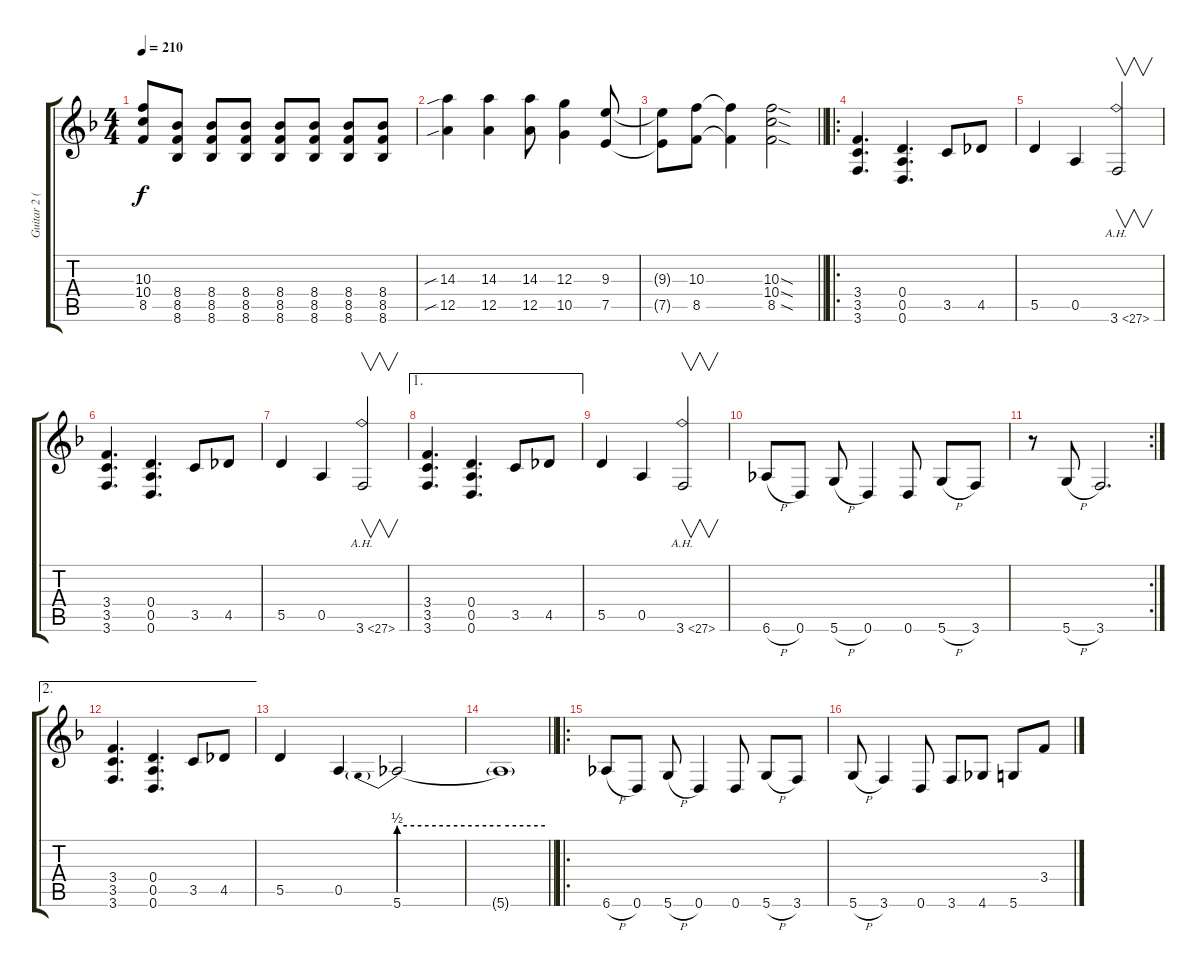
\track ("Guitar 2 (Dist.)" "Guitar 2 (") {instrument distortionguitar}
\staff {score tabs}
\tuning (E4 B3 G3 D3 A2 D2) {hide}
\ts (4 4)
\tempo 210
\clef g2
\ks f
(10.3{t} 10.4{t} 8.5{t}).8{dy f} (8.4 8.5 8.6).8 (8.4 8.5 8.6).8 (8.4 8.5 8.6).8 (8.4 8.5 8.6).8 (8.4 8.5 8.6).8 (8.4 8.5 8.6).8 (8.4 8.5 8.6).8 |
(14.3{sib} 12.5{sib}).4 (14.3 12.5).4 (14.3 12.5).8 (12.3 10.5).4 (9.3 7.5).8 |
\barLineRight lightlight
(9.3{t} 7.5{t}).8 (10.3 8.5).8 (10.3{t} 8.5{t}).4 (10.3{sod} 10.4{sod} 8.5{sod}).2 |
\ro
(3.4 3.5 3.6).4{d} (0.4 0.5 0.6).4{d} 3.5.8 4.5.8 |
5.5.4 0.5.4 3.6{ah 24}.2{v} |
(3.4 3.5 3.6).4{d} (0.4 0.5 0.6).4{d} 3.5.8 4.5.8 |
5.5.4 0.5.4 3.6{ah 24}.2{v} |
\ae 1
(3.4 3.5 3.6).4{d} (0.4 0.5 0.6).4{d} 3.5.8 4.5.8 |
5.5.4 0.5.4 3.6{ah 24}.2{v} |
6.6{h}.8 0.6.8 5.6{h}.8 0.6.4 0.6.8 5.6{h}.8 3.6.8 |
\rc 2
r.8 5.6{h}.8 3.6.2{d} |
\ae 2
(3.4 3.5 3.6).4{d} (0.4 0.5 0.6).4{d} 3.5.8 4.5.8 |
5.5.4 0.5.4 5.6{be (prebend 0 2 60 2)}.2 |
\barLineRight lightlight
5.6{be (hold 0 2 60 2) t}.1 |
\ro
6.6{h}.8 0.6.8 5.6{h}.8 0.6.4 0.6.8 5.6{h}.8 3.6.8 |
5.6{h}.8 3.6.4 0.6.8 3.6.8 4.6.8 5.6.8 3.4.8
